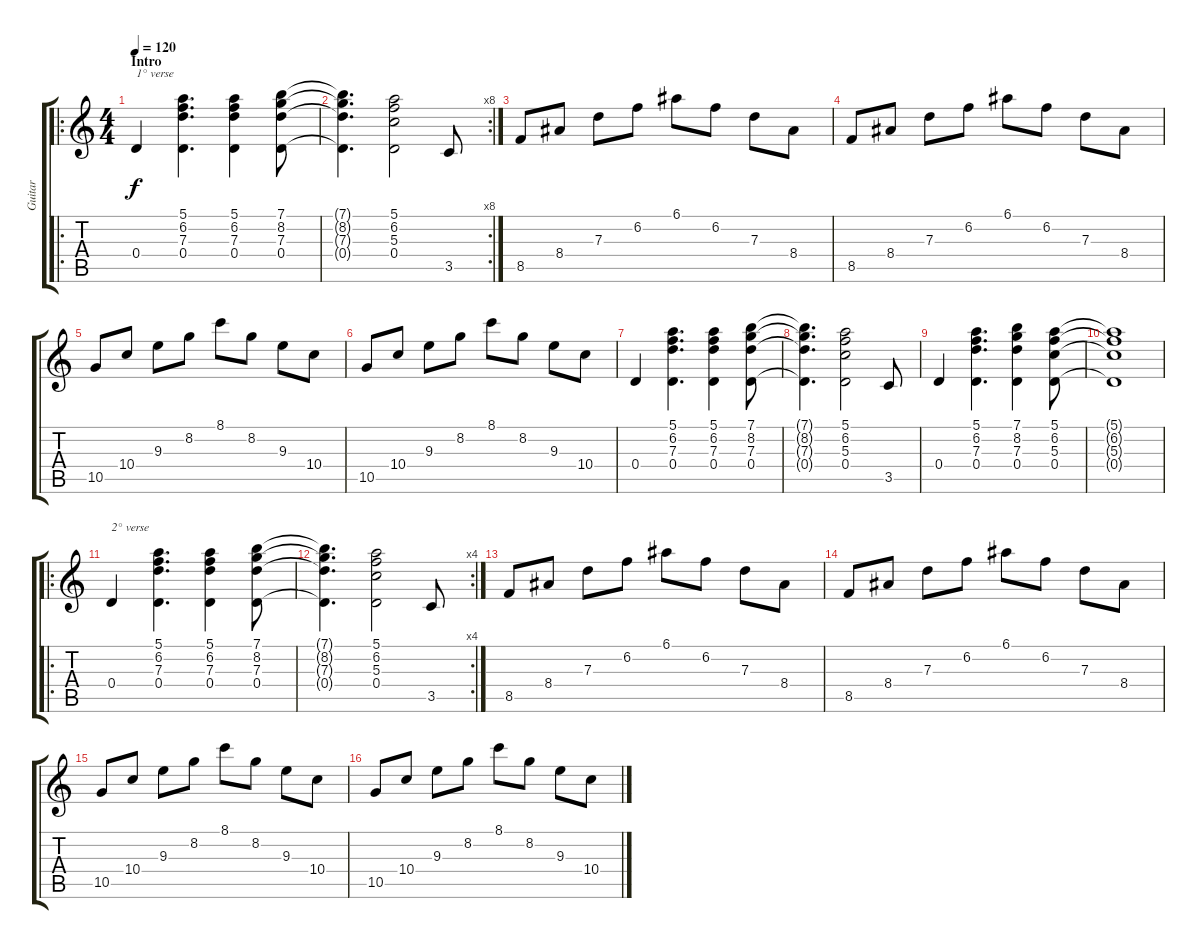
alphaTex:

\track ("Guitar" "Guitar") {instrument electricguitarjazz}
\staff {score tabs}
\tuning (E4 B3 G3 D3 A2 E2) {hide}
\ro
\ts (4 4)
\section ("" "Intro")
\tempo 120
\clef g2
\ks c
0.4.4{txt "1° verse" dy f instrument electricguitarjazz} (5.1 6.2 7.3 0.4).4{d} (5.1 6.2 7.3 0.4).4 (7.1 8.2 7.3 0.4).8 |
\rc 8
(7.1{t} 8.2{t} 7.3{t} 0.4{t}).4{d} (5.1 6.2 5.3 0.4).2 3.5.8 |
8.5.8 8.4.8 7.3.8 6.2.8 6.1.8 6.2.8 7.3.8 8.4.8 |
8.5.8 8.4.8 7.3.8 6.2.8 6.1.8 6.2.8 7.3.8 8.4.8 |
10.5.8 10.4.8 9.3.8 8.2.8 8.1.8 8.2.8 9.3.8 10.4.8 |
10.5.8 10.4.8 9.3.8 8.2.8 8.1.8 8.2.8 9.3.8 10.4.8 |
0.4.4 (5.1 6.2 7.3 0.4).4{d} (5.1 6.2 7.3 0.4).4 (7.1 8.2 7.3 0.4).8 |
(7.1{t} 8.2{t} 7.3{t} 0.4{t}).4{d} (5.1 6.2 5.3 0.4).2 3.5.8 |
0.4.4 (5.1 6.2 7.3 0.4).4{d} (7.1 8.2 7.3 0.4).4 (5.1 6.2 5.3 0.4).8 |
(5.1{t} 6.2{t} 5.3{t} 0.4{t}).1 |
\ro
0.4.4{txt "2° verse"} (5.1 6.2 7.3 0.4).4{d} (5.1 6.2 7.3 0.4).4 (7.1 8.2 7.3 0.4).8 |
\rc 4
(7.1{t} 8.2{t} 7.3{t} 0.4{t}).4{d} (5.1 6.2 5.3 0.4).2 3.5.8 |
8.5.8 8.4.8 7.3.8 6.2.8 6.1.8 6.2.8 7.3.8 8.4.8 |
8.5.8 8.4.8 7.3.8 6.2.8 6.1.8 6.2.8 7.3.8 8.4.8 |
10.5.8 10.4.8 9.3.8 8.2.8 8.1.8 8.2.8 9.3.8 10.4.8 |
10.5.8 10.4.8 9.3.8 8.2.8 8.1.8 8.2.8 9.3.8 10.4.8
